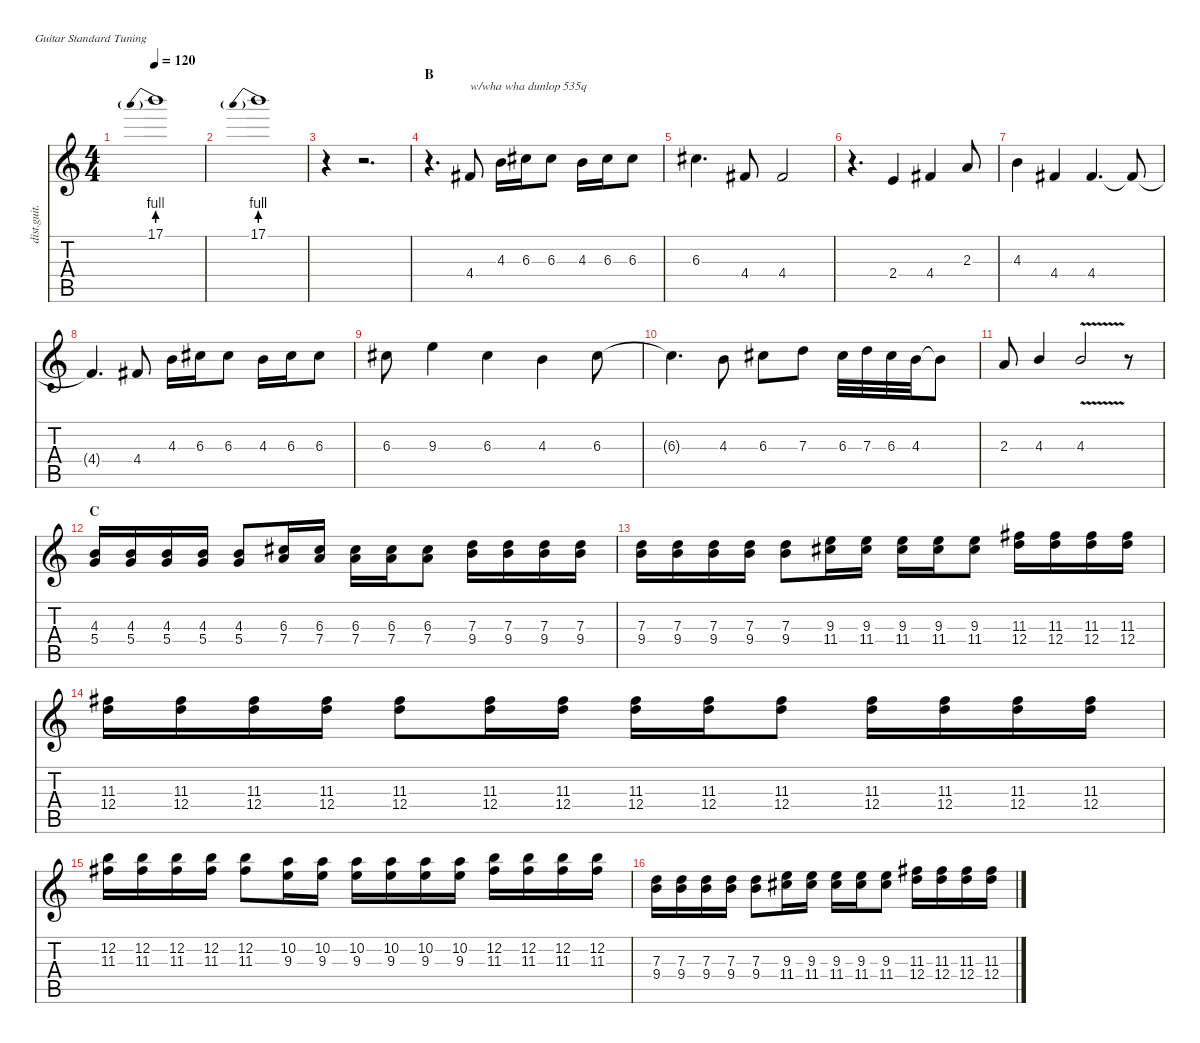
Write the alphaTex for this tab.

\defaultSystemsLayout 4
\hideDynamics
\bracketExtendMode nobrackets
\otherSystemsTrackNameOrientation horizontal
\track ("Lead Guitar" "dist.guit.") {instrument distortionguitar}
\staff {score tabs}
\tuning (E4 B3 G3 D3 A2 E2)
\ts (4 4)
\tempo 120
\clef g2
\ks c
17.1{be (prebend 0 4 60 4)}.1{dy f beam Down} |
17.1{be (prebend 0 4 60 4)}.1{beam Down} |
r.4{beam Down} r.2{d beam Down} |
\section ("" "B")
r.4{d beam Down} 4.4{acc #}.8{txt "w/wha wha dunlop 535q" beam Up} 4.3.16{beam Down} 6.3{acc #}.16{beam Down} 6.3{acc #}.8{beam Down} 4.3.16{beam Down} 6.3{acc #}.16{beam Down} 6.3{acc #}.8{beam Down} |
6.3{acc #}.4{d beam Down} 4.4{acc #}.8{beam Up} 4.4{acc #}.2{beam Up} |
r.4{d beam Down} 2.4.4{beam Up} 4.4{acc #}.4{beam Up} 2.3.8{beam Up} |
4.3.4{beam Down} 4.4{acc #}.4{beam Up} 4.4{acc #}.4{d beam Up} 4.4{t acc #}.8{beam Up} |
4.4{t acc #}.4{d beam Up} 4.4{acc #}.8{beam Up} 4.3.16{beam Down} 6.3{acc #}.16{beam Down} 6.3{acc #}.8{beam Down} 4.3.16{beam Down} 6.3{acc #}.16{beam Down} 6.3{acc #}.8{beam Down} |
6.3{acc #}.8{beam Down} 9.3.4{beam Down} 6.3{acc #}.4{beam Down} 4.3.4{beam Down} 6.3{acc #}.8{beam Down} |
6.3{t acc #}.4{d beam Down} 4.3.8{beam Down} 6.3{acc #}.8{beam Down} 7.3.8{beam Down} 6.3{acc #}.32{beam Down} 7.3.32{beam Down} 6.3{acc #}.32{beam Down} 4.3.32{beam Down} 4.3{t}.8{beam Down} |
2.3.8{beam Up} 4.3.4{beam Up} 4.3{v}.2{beam Up} r.8{beam Up} |
\section ("" "C")
(4.3 5.4).16{beam Up} (4.3 5.4).16{beam Up} (4.3 5.4).16{beam Up} (4.3 5.4).16{beam Up} (4.3 5.4).8{beam Up} (6.3{acc #} 7.4).16{beam Up} (6.3{acc #} 7.4).16{beam Up} (6.3{acc #} 7.4).16{beam Down} (6.3{acc #} 7.4).16{beam Down} (6.3{acc #} 7.4).8{beam Down} (7.3 9.4).16{beam Down} (7.3 9.4).16{beam Down} (7.3 9.4).16{beam Down} (7.3 9.4).16{beam Down} |
(7.3 9.4).16{beam Down} (7.3 9.4).16{beam Down} (7.3 9.4).16{beam Down} (7.3 9.4).16{beam Down} (7.3 9.4).8{beam Down} (9.3 11.4{acc #}).16{beam Down} (9.3 11.4{acc #}).16{beam Down} (9.3 11.4{acc #}).16{beam Down} (9.3 11.4{acc #}).16{beam Down} (9.3 11.4{acc #}).8{beam Down} (11.3{acc #} 12.4).16{beam Down} (11.3{acc #} 12.4).16{beam Down} (11.3{acc #} 12.4).16{beam Down} (11.3{acc #} 12.4).16{beam Down} |
(11.3{acc #} 12.4).16{beam Down} (11.3{acc #} 12.4).16{beam Down} (11.3{acc #} 12.4).16{beam Down} (11.3{acc #} 12.4).16{beam Down} (11.3{acc #} 12.4).8{beam Down} (11.3{acc #} 12.4).16{beam Down} (11.3{acc #} 12.4).16{beam Down} (11.3{acc #} 12.4).16{beam Down} (11.3{acc #} 12.4).16{beam Down} (11.3{acc #} 12.4).8{beam Down} (11.3{acc #} 12.4).16{beam Down} (11.3{acc #} 12.4).16{beam Down} (11.3{acc #} 12.4).16{beam Down} (11.3{acc #} 12.4).16{beam Down} |
(12.2 11.3{acc #}).16{beam Down} (12.2 11.3{acc #}).16{beam Down} (12.2 11.3{acc #}).16{beam Down} (12.2 11.3{acc #}).16{beam Down} (12.2 11.3{acc #}).8{beam Down} (10.2 9.3).16{beam Down} (10.2 9.3).16{beam Down} (10.2 9.3).16{beam Down} (10.2 9.3).16{beam Down} (10.2 9.3).16{beam Down} (10.2 9.3).16{beam Down} (12.2 11.3{acc #}).16{beam Down} (12.2 11.3{acc #}).16{beam Down} (12.2 11.3{acc #}).16{beam Down} (12.2 11.3{acc #}).16{beam Down} |
(7.3 9.4).16{beam Down} (7.3 9.4).16{beam Down} (7.3 9.4).16{beam Down} (7.3 9.4).16{beam Down} (7.3 9.4).8{beam Down} (9.3 11.4{acc #}).16{beam Down} (9.3 11.4{acc #}).16{beam Down} (9.3 11.4{acc #}).16{beam Down} (9.3 11.4{acc #}).16{beam Down} (9.3 11.4{acc #}).8{beam Down} (11.3{acc #} 12.4).16{beam Down} (11.3{acc #} 12.4).16{beam Down} (11.3{acc #} 12.4).16{beam Down} (11.3{acc #} 12.4).16{beam Down}
